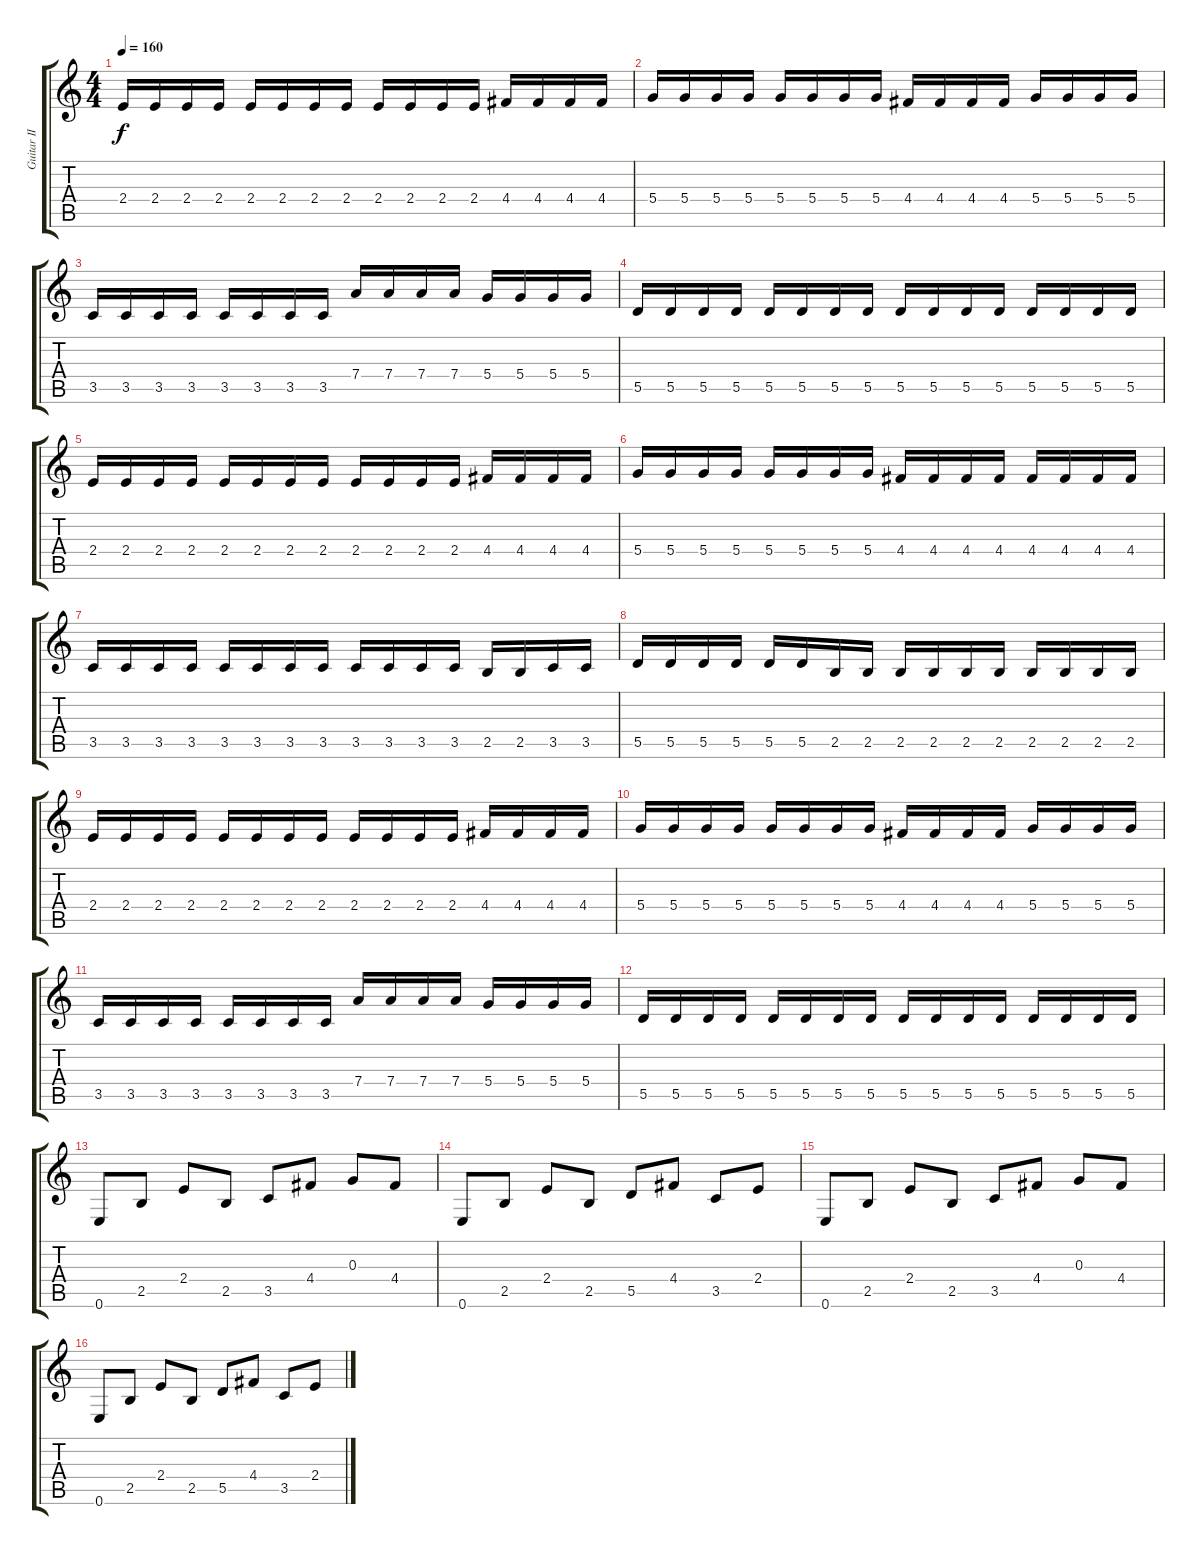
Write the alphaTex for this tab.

\track ("Guitar II" "Guitar II") {instrument distortionguitar}
\staff {score tabs}
\tuning (E4 B3 G3 D3 A2 E2) {hide}
\ts (4 4)
\tempo 160
\clef g2
\ks c
2.4.16{dy f} 2.4.16 2.4.16 2.4.16 2.4.16 2.4.16 2.4.16 2.4.16 2.4.16 2.4.16 2.4.16 2.4.16 4.4.16 4.4.16 4.4.16 4.4.16 |
5.4.16 5.4.16 5.4.16 5.4.16 5.4.16 5.4.16 5.4.16 5.4.16 4.4.16 4.4.16 4.4.16 4.4.16 5.4.16 5.4.16 5.4.16 5.4.16 |
3.5.16 3.5.16 3.5.16 3.5.16 3.5.16 3.5.16 3.5.16 3.5.16 7.4.16 7.4.16 7.4.16 7.4.16 5.4.16 5.4.16 5.4.16 5.4.16 |
5.5.16 5.5.16 5.5.16 5.5.16 5.5.16 5.5.16 5.5.16 5.5.16 5.5.16 5.5.16 5.5.16 5.5.16 5.5.16 5.5.16 5.5.16 5.5.16 |
2.4.16 2.4.16 2.4.16 2.4.16 2.4.16 2.4.16 2.4.16 2.4.16 2.4.16 2.4.16 2.4.16 2.4.16 4.4.16 4.4.16 4.4.16 4.4.16 |
5.4.16 5.4.16 5.4.16 5.4.16 5.4.16 5.4.16 5.4.16 5.4.16 4.4.16 4.4.16 4.4.16 4.4.16 4.4.16 4.4.16 4.4.16 4.4.16 |
3.5.16 3.5.16 3.5.16 3.5.16 3.5.16 3.5.16 3.5.16 3.5.16 3.5.16 3.5.16 3.5.16 3.5.16 2.5.16 2.5.16 3.5.16 3.5.16 |
5.5.16 5.5.16 5.5.16 5.5.16 5.5.16 5.5.16 2.5.16 2.5.16 2.5.16 2.5.16 2.5.16 2.5.16 2.5.16 2.5.16 2.5.16 2.5.16 |
2.4.16 2.4.16 2.4.16 2.4.16 2.4.16 2.4.16 2.4.16 2.4.16 2.4.16 2.4.16 2.4.16 2.4.16 4.4.16 4.4.16 4.4.16 4.4.16 |
5.4.16 5.4.16 5.4.16 5.4.16 5.4.16 5.4.16 5.4.16 5.4.16 4.4.16 4.4.16 4.4.16 4.4.16 5.4.16 5.4.16 5.4.16 5.4.16 |
3.5.16 3.5.16 3.5.16 3.5.16 3.5.16 3.5.16 3.5.16 3.5.16 7.4.16 7.4.16 7.4.16 7.4.16 5.4.16 5.4.16 5.4.16 5.4.16 |
5.5.16 5.5.16 5.5.16 5.5.16 5.5.16 5.5.16 5.5.16 5.5.16 5.5.16 5.5.16 5.5.16 5.5.16 5.5.16 5.5.16 5.5.16 5.5.16 |
0.6.8 2.5.8 2.4.8 2.5.8 3.5.8 4.4.8 0.3.8 4.4.8 |
0.6.8 2.5.8 2.4.8 2.5.8 5.5.8 4.4.8 3.5.8 2.4.8 |
0.6.8 2.5.8 2.4.8 2.5.8 3.5.8 4.4.8 0.3.8 4.4.8 |
0.6.8 2.5.8 2.4.8 2.5.8 5.5.8 4.4.8 3.5.8 2.4.8
